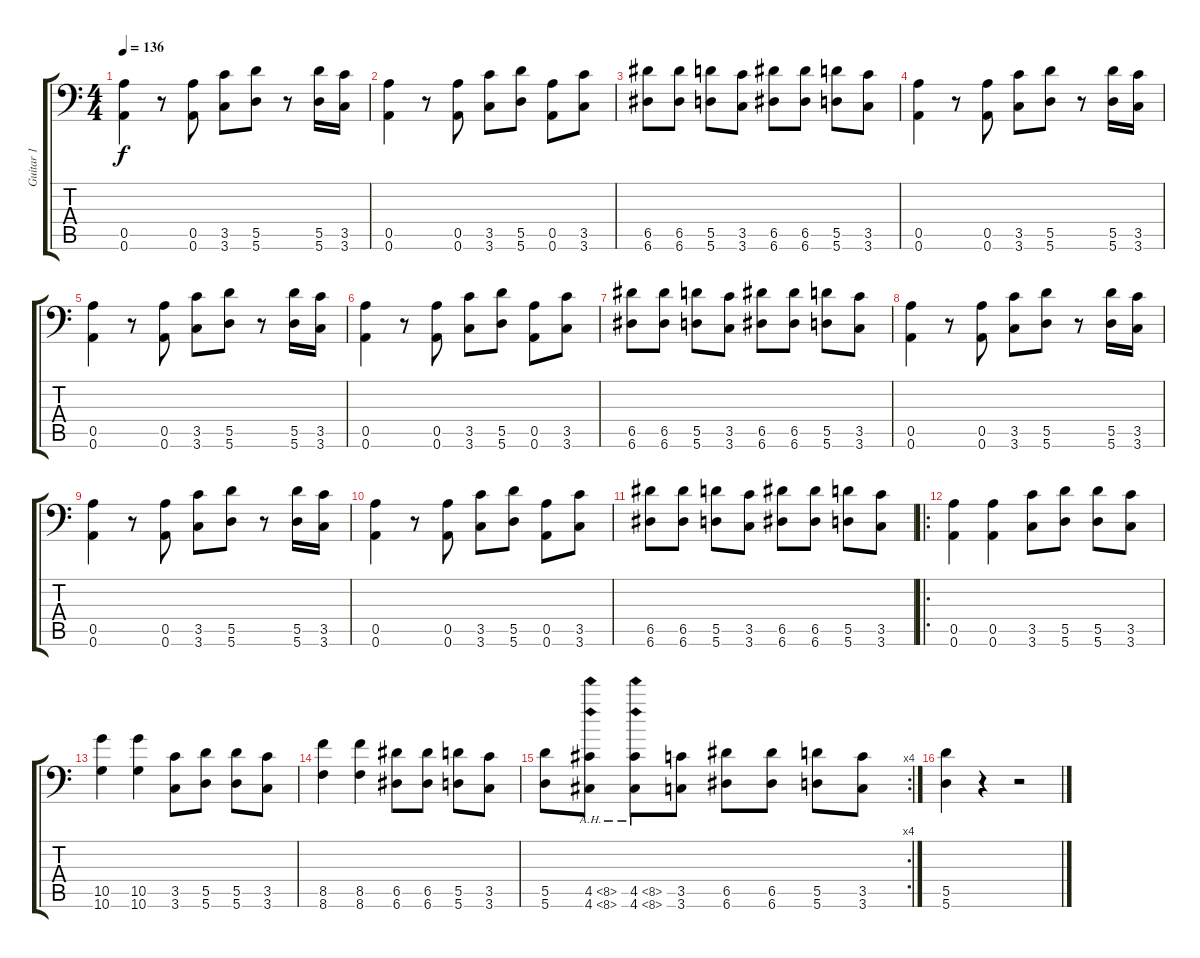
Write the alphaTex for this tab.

\track ("Guitar 1" "Guitar 1") {instrument distortionguitar}
\staff {score tabs}
\tuning (E4 B3 G3 D3 A2 A1) {hide}
\ts (4 4)
\tempo 136
\clef f4
\ks c
(0.5 0.6).4{dy f} r.8 (0.5 0.6).8 (3.5 3.6).8 (5.5 5.6).8 r.8 (5.5 5.6).16 (3.5 3.6).16 |
(0.5 0.6).4 r.8 (0.5 0.6).8 (3.5 3.6).8 (5.5 5.6).8 (0.5 0.6).8 (3.5 3.6).8 |
(6.5 6.6).8 (6.5 6.6).8 (5.5 5.6).8 (3.5 3.6).8 (6.5 6.6).8 (6.5 6.6).8 (5.5 5.6).8 (3.5 3.6).8 |
(0.5 0.6).4 r.8 (0.5 0.6).8 (3.5 3.6).8 (5.5 5.6).8 r.8 (5.5 5.6).16 (3.5 3.6).16 |
(0.5 0.6).4 r.8 (0.5 0.6).8 (3.5 3.6).8 (5.5 5.6).8 r.8 (5.5 5.6).16 (3.5 3.6).16 |
(0.5 0.6).4 r.8 (0.5 0.6).8 (3.5 3.6).8 (5.5 5.6).8 (0.5 0.6).8 (3.5 3.6).8 |
(6.5 6.6).8 (6.5 6.6).8 (5.5 5.6).8 (3.5 3.6).8 (6.5 6.6).8 (6.5 6.6).8 (5.5 5.6).8 (3.5 3.6).8 |
(0.5 0.6).4 r.8 (0.5 0.6).8 (3.5 3.6).8 (5.5 5.6).8 r.8 (5.5 5.6).16 (3.5 3.6).16 |
(0.5 0.6).4 r.8 (0.5 0.6).8 (3.5 3.6).8 (5.5 5.6).8 r.8 (5.5 5.6).16 (3.5 3.6).16 |
(0.5 0.6).4 r.8 (0.5 0.6).8 (3.5 3.6).8 (5.5 5.6).8 (0.5 0.6).8 (3.5 3.6).8 |
(6.5 6.6).8 (6.5 6.6).8 (5.5 5.6).8 (3.5 3.6).8 (6.5 6.6).8 (6.5 6.6).8 (5.5 5.6).8 (3.5 3.6).8 |
\ro
(0.5 0.6).4 (0.5 0.6).4 (3.5 3.6).8 (5.5 5.6).8 (5.5 5.6).8 (3.5 3.6).8 |
(10.5 10.6).4 (10.5 10.6).4 (3.5 3.6).8 (5.5 5.6).8 (5.5 5.6).8 (3.5 3.6).8 |
(8.5 8.6).4 (8.5 8.6).4 (6.5 6.6).8 (6.5 6.6).8 (5.5 5.6).8 (3.5 3.6).8 |
\rc 4
(5.5 5.6).8 (4.5{ah 4} 4.6{ah 4}).8 (4.5{ah 4} 4.6{ah 4}).8 (3.5 3.6).8 (6.5 6.6).8 (6.5 6.6).8 (5.5 5.6).8 (3.5 3.6).8 |
(5.5 5.6).4 r.4 r.2
